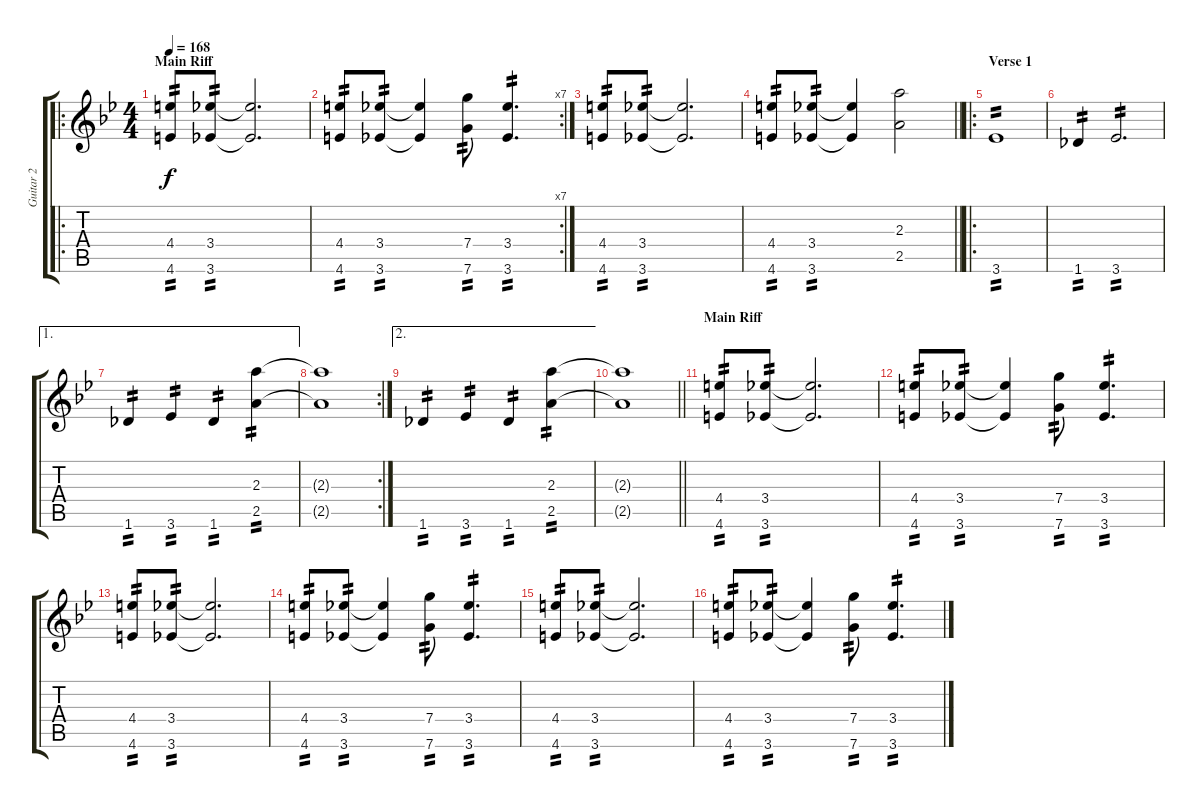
\track ("Guitar 2" "Guitar 2") {instrument distortionguitar}
\staff {score tabs}
\tuning (E4 C4 G3 C3 G2 C2) {hide}
\ro
\ts (4 4)
\section ("" "Main Riff")
\tempo 168
\clef g2
\ks bb
(4.4 4.6).8{ot 8vb tp 2 dy f} (3.4 3.6).8{ot 8vb tp 2} (3.4{t} 3.6{t}).2{d ot 8vb} |
\rc 7
(4.4 4.6).8{ot 8vb tp 2} (3.4 3.6).8{ot 8vb tp 2} (3.4{t} 3.6{t}).4{ot 8vb} (7.4 7.6).8{ot 8vb tp 2} (3.4 3.6).4{d ot 8vb tp 2} |
(4.4 4.6).8{ot 8vb tp 2} (3.4 3.6).8{ot 8vb tp 2} (3.4{t} 3.6{t}).2{d ot 8vb} |
\barLineRight lightlight
(4.4 4.6).8{ot 8vb tp 2} (3.4 3.6).8{ot 8vb tp 2} (3.4{t} 3.6{t}).4{ot 8vb} (2.3 2.5).2{ot 8vb} |
\ro
\section ("" "Verse 1")
3.6.1{ot 8vb tp 2} |
1.6.4{ot 8vb tp 2} 3.6.2{d ot 8vb tp 2} |
\ae 1
1.6.4{ot 8vb tp 2} 3.6.4{ot 8vb tp 2} 1.6.4{ot 8vb tp 2} (2.3 2.5).4{ot 8vb tp 2} |
\rc 2
(2.3{t} 2.5{t}).1{ot 8vb} |
\ae 2
1.6.4{ot 8vb tp 2} 3.6.4{ot 8vb tp 2} 1.6.4{ot 8vb tp 2} (2.3 2.5).4{ot 8vb tp 2} |
\barLineRight lightlight
(2.3{t} 2.5{t}).1{ot 8vb} |
\section ("" "Main Riff")
(4.4 4.6).8{ot 8vb tp 2} (3.4 3.6).8{ot 8vb tp 2} (3.4{t} 3.6{t}).2{d ot 8vb} |
(4.4 4.6).8{ot 8vb tp 2} (3.4 3.6).8{ot 8vb tp 2} (3.4{t} 3.6{t}).4{ot 8vb} (7.4 7.6).8{ot 8vb tp 2} (3.4 3.6).4{d ot 8vb tp 2} |
(4.4 4.6).8{ot 8vb tp 2} (3.4 3.6).8{ot 8vb tp 2} (3.4{t} 3.6{t}).2{d ot 8vb} |
(4.4 4.6).8{ot 8vb tp 2} (3.4 3.6).8{ot 8vb tp 2} (3.4{t} 3.6{t}).4{ot 8vb} (7.4 7.6).8{ot 8vb tp 2} (3.4 3.6).4{d ot 8vb tp 2} |
(4.4 4.6).8{ot 8vb tp 2} (3.4 3.6).8{ot 8vb tp 2} (3.4{t} 3.6{t}).2{d ot 8vb} |
(4.4 4.6).8{ot 8vb tp 2} (3.4 3.6).8{ot 8vb tp 2} (3.4{t} 3.6{t}).4{ot 8vb} (7.4 7.6).8{ot 8vb tp 2} (3.4 3.6).4{d ot 8vb tp 2}
